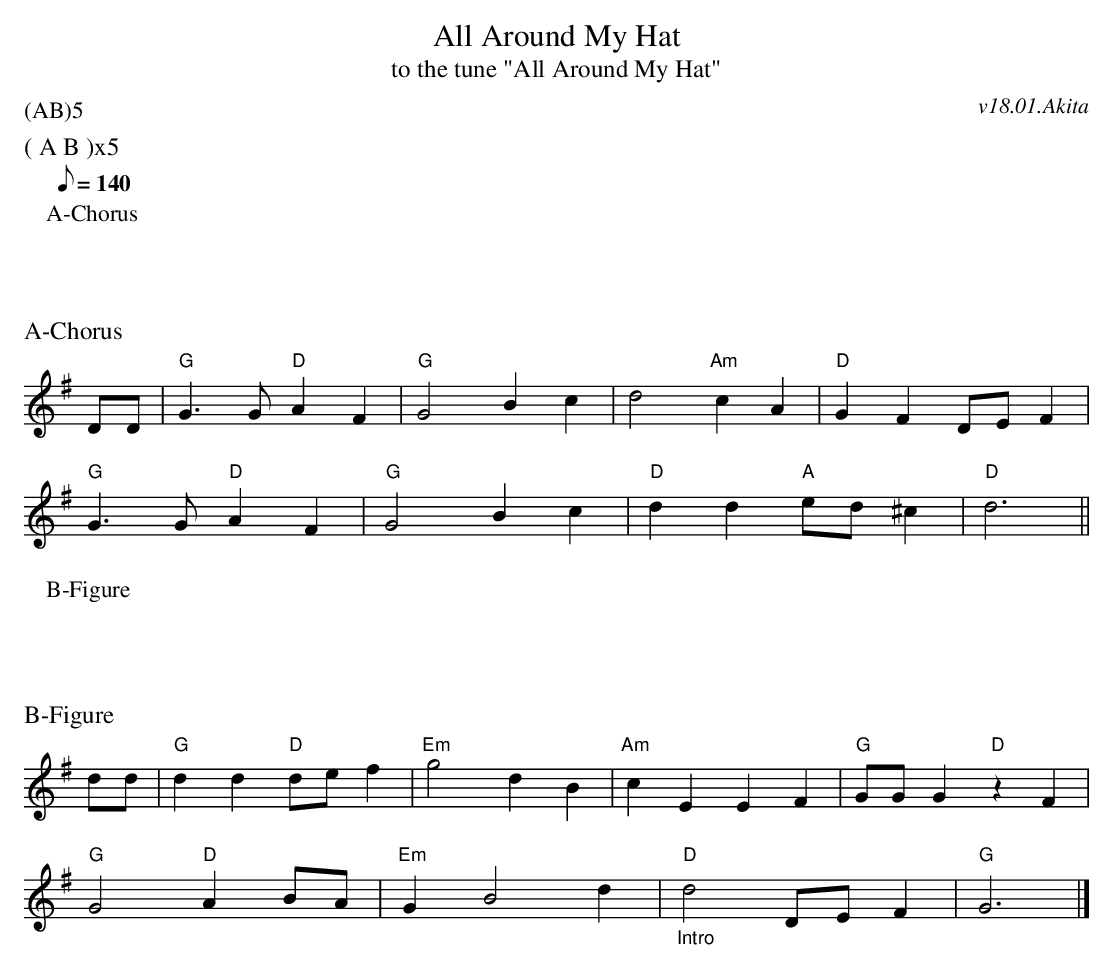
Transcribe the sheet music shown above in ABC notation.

X:1
T:All Around My Hat
T:to the tune "All Around My Hat"
C:v18.01.Akita
M:4/4
L:1/8
Q:140
P:(AB)5
K:G
%%text ( A B )x5
P:A-Chorus
%%text A-Chorus
DD|"G"G3 G "D"A2 F2|"G"G4 B2 c2|d4 "Am"c2 A2|"D"G2 F2 DE F2|
"G"G3 G "D"A2 F2|"G"G4 B2 c2| "D"d2 d2 "A"ed ^c2|"D"d6||
P:B-Figure
%%text B-Figure
dd| "G"d2 d2 "D"de f2|"Em"g4 d2 B2|"Am"c2 E2 E2 F2|"G"GG G2 "D"z2 F2|
"G"G4 "D"A2 BA|"Em"G2 B4 d2|"_Intro" "D"d4 DE F2| "G"G6 |]
